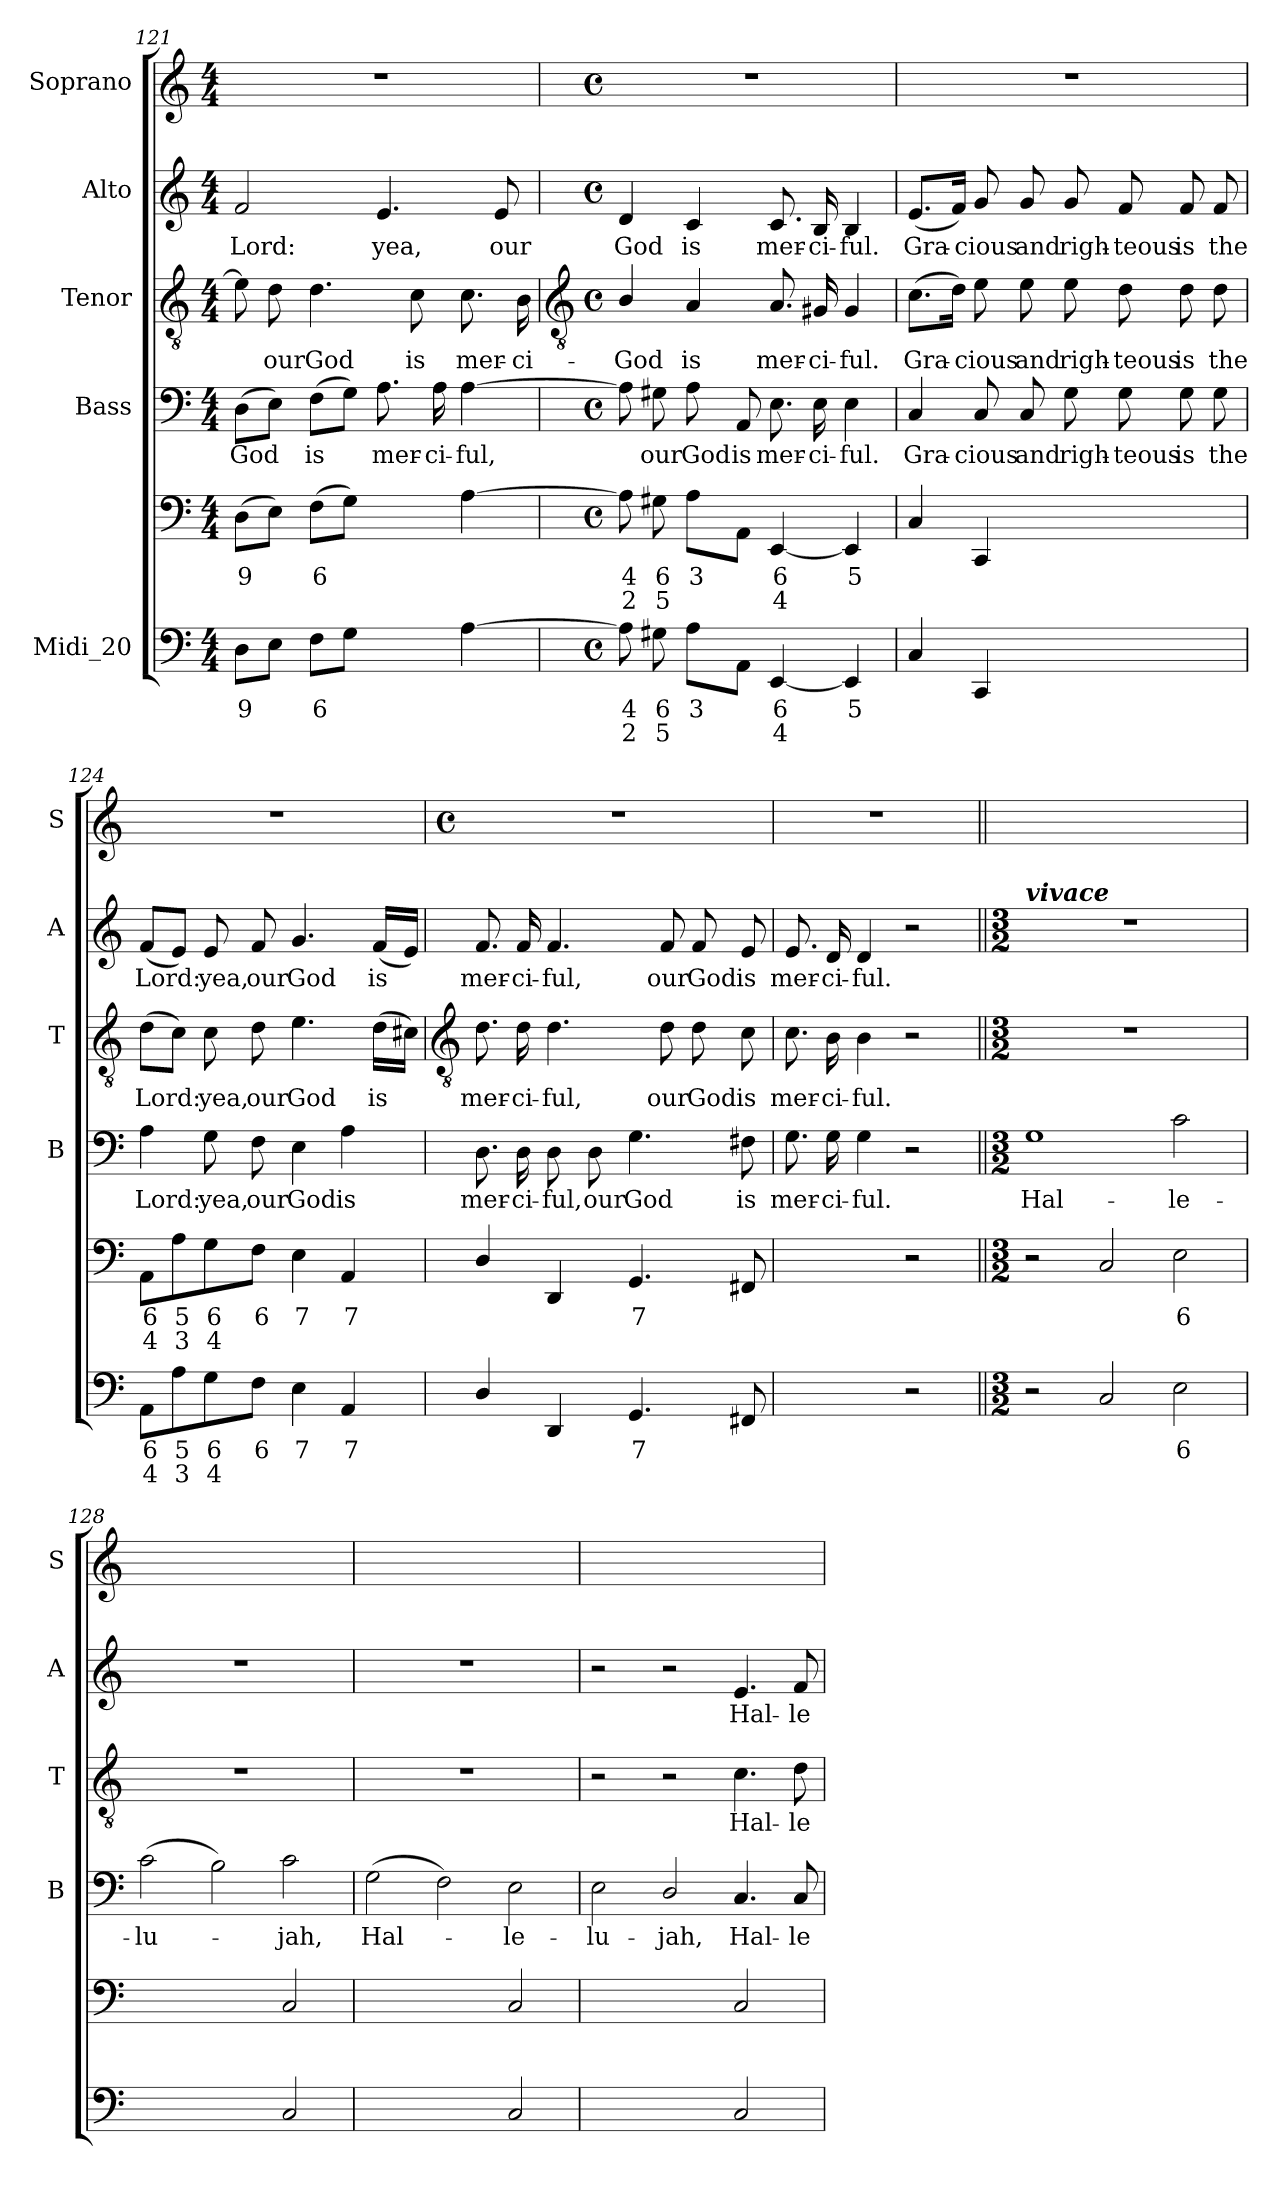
**kern	**text	**text	**kern	**text	**text	**kern	**text	**kern	**text	**kern	**text	**kern
*part5	*part5	*part5	*part5	*part5	*part5	*part4	*part4	*part3	*part3	*part2	*part2	*part1
*staff6	*staff6	*staff6	*staff5	*staff5	*staff5	*staff4	*staff4	*staff3	*staff3	*staff2	*staff2	*staff1
*I"Midi_20	*	*	*	*	*	*I"Bass	*	*I"Tenor	*	*I"Alto	*	*I"Soprano
*	*	*	*	*	*	*I'B	*	*I'T	*	*I'A	*	*I'S
*clefF4	*	*	*clefF4	*	*	*clefF4	*	*clefGv2	*	*clefG2	*	*clefG2
*k[]	*	*	*k[]	*	*	*k[]	*	*k[]	*	*k[]	*	*k[]
*C:	*	*	*C:	*	*	*C:	*	*C:	*	*C:	*	*C:
*M4/4	*	*	*M4/4	*	*	*M4/4	*	*M4/4	*	*M4/4	*	*M4/4
=121	=121	=121	=121	=121	=121	=121	=121	=121	=121	=121	=121	=121
!	!LO:LY:b	!	!	!LO:LY:b	!	!	!LO:LY:b	!	!	!	!LO:LY:b	!
8DL	9	.	(>8DL	9	.	(>8DL	God	8e]	.	2f	Lord:	1r
!	!	!	!	!	!	!	!	!	!LO:LY:b	!	!	!
8EJ	.	.	8EJ)	.	.	8EJ)	.	8d	our	.	.	.
!	!LO:LY:b	!	!	!LO:LY:b	!	!	!LO:LY:b	!	!LO:LY:b	!	!	!
8FL	6	.	(>8FL	6	.	(>8FL	is	4.d	God	.	.	.
8GJ	.	.	8GJ)	.	.	8GJ)	.	.	.	.	.	.
!	!LO:LY:b	!	!	!LO:LY:b	!	!	!LO:LY:b	!	!	!	!LO:LY:b	!
[8Ayy	4	.	[8Ayy	4	.	8.A	mer-	.	.	4.e	yea,	.
!	!LO:LY:b	!	!	!LO:LY:b	!	!	!	!	!LO:LY:b	!	!	!
8ALyy]	3	.	8ALyy]	3	.	.	.	8c	is	.	.	.
!	!	!	!	!	!	!	!LO:LY:b	!	!	!	!	!
.	.	.	.	.	.	16A	-ci-	.	.	.	.	.
!	!	!	!	!	!	!	!LO:LY:b	!	!LO:LY:b	!	!	!
[4A	.	.	[4A	.	.	[4A	-ful,	8.c	mer-	.	.	.
!	!	!	!	!	!	!	!	!	!	!	!LO:LY:b	!
.	.	.	.	.	.	.	.	.	.	8e	our	.
!	!	!	!	!	!	!	!	!	!LO:LY:b	!	!	!
.	.	.	.	.	.	.	.	16B	-ci-	.	.	.
!!LO:LB:g=z
=122	=122	=122	=122	=122	=122	=122	=122	=122	=122	=122	=122	=122
*	*	*	*	*	*	*	*	*clefGv2	*	*	*	*
*M4/4	*	*	*M4/4	*	*	*M4/4	*	*M4/4	*	*M4/4	*	*M4/4
*met(c)	*	*	*met(c)	*	*	*met(c)	*	*met(c)	*	*met(c)	*	*met(c)
!	!LO:LY:b	!LO:LY:b	!	!LO:LY:b	!LO:LY:b	!	!	!	!LO:LY:b	!	!LO:LY:b	!
8A]	4	2	8A]	4	2	8A]	.	4B/	-God	4d	God	1r
!	!LO:LY:b	!LO:LY:b	!	!LO:LY:b	!LO:LY:b	!	!LO:LY:b	!	!	!	!	!
8G#X	6	5	8G#X	6	5	8G#X	our	.	.	.	.	.
!	!LO:LY:b	!	!	!LO:LY:b	!	!	!LO:LY:b	!	!LO:LY:b	!	!LO:LY:b	!
8AL	3	.	8AL	3	.	8A	God	4A	is	4c	is	.
!	!	!	!	!	!	!	!LO:LY:b	!	!	!	!	!
8AAJ	.	.	8AAJ	.	.	8AA	is	.	.	.	.	.
!	!LO:LY:b	!LO:LY:b	!	!LO:LY:b	!LO:LY:b	!	!LO:LY:b	!	!LO:LY:b	!	!LO:LY:b	!
[4EE	6	4	[4EE	6	4	8.E	mer-	8.A	mer-	8.c	mer-	.
!	!	!	!	!	!	!	!LO:LY:b	!	!LO:LY:b	!	!LO:LY:b	!
.	.	.	.	.	.	16E	-ci-	16G#X	-ci-	16B	-ci-	.
!	!LO:LY:b	!	!	!LO:LY:b	!	!	!LO:LY:b	!	!LO:LY:b	!	!LO:LY:b	!
4EE]	5	.	4EE]	5	.	4E	-ful.	4G#	-ful.	4B	-ful.	.
=123	=123	=123	=123	=123	=123	=123	=123	=123	=123	=123	=123	=123
!	!	!	!	!	!	!	!LO:LY:b	!	!LO:LY:b	!	!LO:LY:b	!
4C	.	.	4C	.	.	4C	Gra-	(>8.cL	Gra-	(<8.eL	Gra-	1r
.	.	.	.	.	.	.	.	16dJ)	.	16fJ)	.	.
!	!	!	!	!	!	!	!LO:LY:b	!	!LO:LY:b	!	!LO:LY:b	!
4CC	.	.	4CC	.	.	8C	-cious	8e	cious	8g	cious	.
!	!	!	!	!	!	!	!LO:LY:b	!	!LO:LY:b	!	!LO:LY:b	!
.	.	.	.	.	.	8C	and	8e	and	8g	and	.
!	!LO:LY:b	!LO:LY:b	!	!LO:LY:b	!LO:LY:b	!	!LO:LY:b	!	!LO:LY:b	!	!LO:LY:b	!
[8GGyy	8	6	[8GGyy	8	6	8G	righ-	8e	righ-	8g	righ-	.
!	!LO:LY:b	!LO:LY:b	!	!LO:LY:b	!LO:LY:b	!	!LO:LY:b	!	!LO:LY:b	!	!LO:LY:b	!
4.GGyy]	7	5	4.GGyy]	7	5	8G	-teous	8d	-teous	8f	-teous	.
!	!	!	!	!	!	!	!LO:LY:b	!	!LO:LY:b	!	!LO:LY:b	!
.	.	.	.	.	.	8G	is	8d	is	8f	is	.
!	!	!	!	!	!	!	!LO:LY:b	!	!LO:LY:b	!	!LO:LY:b	!
.	.	.	.	.	.	8G	the	8d	the	8f	the	.
=124	=124	=124	=124	=124	=124	=124	=124	=124	=124	=124	=124	=124
!	!LO:LY:b	!LO:LY:b	!	!LO:LY:b	!LO:LY:b	!	!LO:LY:b	!	!LO:LY:b	!	!LO:LY:b	!
8AAL	6	4	8AAL	6	4	4A	Lord:	(>8dL	Lord:	(<8fL	Lord:	1r
!	!LO:LY:b	!LO:LY:b	!	!LO:LY:b	!LO:LY:b	!	!	!	!	!	!	!
8A	5	3	8A	5	3	.	.	8cJ)	.	8eJ)	.	.
!	!LO:LY:b	!LO:LY:b	!	!LO:LY:b	!LO:LY:b	!	!LO:LY:b	!	!LO:LY:b	!	!LO:LY:b	!
8G	6	4	8G	6	4	8G	yea,	8c	yea,	8e	yea,	.
!	!LO:LY:b	!	!	!LO:LY:b	!	!	!LO:LY:b	!	!LO:LY:b	!	!LO:LY:b	!
8FJ	6	.	8FJ	6	.	8F	our	8d	our	8f	our	.
!	!LO:LY:b	!	!	!LO:LY:b	!	!	!LO:LY:b	!	!LO:LY:b	!	!LO:LY:b	!
4E	7	.	4E	7	.	4E	God	4.e	God	4.g	God	.
!	!LO:LY:b	!	!	!LO:LY:b	!	!	!LO:LY:b	!	!	!	!	!
4AA	7	.	4AA	7	.	4A	is	.	.	.	.	.
!	!	!	!	!	!	!	!	!	!LO:LY:b	!	!LO:LY:b	!
.	.	.	.	.	.	.	.	(>16dLL	is	(<16fLL	is	.
.	.	.	.	.	.	.	.	16c#XJJ)	.	16eJJ)	.	.
!!LO:LB:g=z
=125	=125	=125	=125	=125	=125	=125	=125	=125	=125	=125	=125	=125
*	*	*	*	*	*	*	*	*clefGv2	*	*	*	*
*	*	*	*	*	*	*	*	*	*	*	*	*M4/4
*	*	*	*	*	*	*	*	*	*	*	*	*met(c)
!	!	!	!	!	!	!	!LO:LY:b	!	!LO:LY:b	!	!LO:LY:b	!
4D/	.	.	4D/	.	.	8.D	mer-	8.d	mer-	8.f	mer-	1r
!	!	!	!	!	!	!	!LO:LY:b	!	!LO:LY:b	!	!LO:LY:b	!
.	.	.	.	.	.	16D	-ci-	16d	-ci-	16f	-ci-	.
!	!	!	!	!	!	!	!LO:LY:b	!	!LO:LY:b	!	!LO:LY:b	!
4DD	.	.	4DD	.	.	8D	-ful,	4.d	-ful,	4.f	-ful,	.
!	!	!	!	!	!	!	!LO:LY:b	!	!	!	!	!
.	.	.	.	.	.	8D	our	.	.	.	.	.
!	!LO:LY:b	!	!	!LO:LY:b	!	!	!LO:LY:b	!	!	!	!	!
4.GG	7	.	4.GG	7	.	4.G	God	.	.	.	.	.
!	!	!	!	!	!	!	!	!	!LO:LY:b	!	!LO:LY:b	!
.	.	.	.	.	.	.	.	8d	our	8f	our	.
!	!	!	!	!	!	!	!	!	!LO:LY:b	!	!LO:LY:b	!
.	.	.	.	.	.	.	.	8d	God	8f	God	.
!	!	!	!	!	!	!	!LO:LY:b	!	!LO:LY:b	!	!LO:LY:b	!
8FF#X	.	.	8FF#X	.	.	8F#X	is	8c	is	8e	is	.
=126	=126	=126	=126	=126	=126	=126	=126	=126	=126	=126	=126	=126
!	!LO:LY:b	!LO:LY:b	!	!LO:LY:b	!LO:LY:b	!	!LO:LY:b	!	!LO:LY:b	!	!LO:LY:b	!
[4GGyy	6	4	[4GGyy	6	4	8.G	mer-	8.c	mer-	8.e	mer-	1r
!	!	!	!	!	!	!	!LO:LY:b	!	!LO:LY:b	!	!LO:LY:b	!
.	.	.	.	.	.	16G	-ci-	16B	-ci-	16d	-ci-	.
!	!LO:LY:b	!LO:LY:b	!	!LO:LY:b	!LO:LY:b	!	!LO:LY:b	!	!LO:LY:b	!	!LO:LY:b	!
4GGyy]	5	3	4GGyy]	5	3	4G	-ful.	4B	-ful.	4d	-ful.	.
2r	.	.	2r	.	.	2r	.	2r	.	2r	.	.
=127||	=127||	=127||	=127||	=127||	=127||	=127||	=127||	=127||	=127||	=127||	=127||	=127||
*M3/2	*	*	*M3/2	*	*	*M3/2	*	*M3/2	*	*M3/2	*	*
!	!	!	!	!	!	!	!	!	!	!LO:TX:a:Bi:t=vivace	!	!
!	!	!	!	!	!	!	!LO:LY:b	!LO:N:vis=1	!	!LO:N:vis=1	!	!
2r	.	.	2r	.	.	1G	Hal-	1.r	.	1.r	.	1.r
2C	.	.	2C	.	.	.	.	.	.	.	.	.
!	!LO:LY:b	!	!	!LO:LY:b	!	!	!LO:LY:b	!	!	!	!	!
2E	6	.	2E	6	.	2c	-le-	.	.	.	.	.
=128	=128	=128	=128	=128	=128	=128	=128	=128	=128	=128	=128	=128
!	!LO:LY:b	!	!	!LO:LY:b	!	!	!LO:LY:b	!LO:N:vis=1	!	!LO:N:vis=1	!	!
[2Dyy	7	.	[2Dyy	7	.	(>2c	-lu-	1.r	.	1.r	.	1.r
!	!LO:LY:b	!	!	!LO:LY:b	!	!	!	!	!	!	!	!
2Dyy]	6	.	2Dyy]	6	.	2B)	.	.	.	.	.	.
!	!	!	!	!	!	!	!LO:LY:b	!	!	!	!	!
2C	.	.	2C	.	.	2c	jah,	.	.	.	.	.
=129	=129	=129	=129	=129	=129	=129	=129	=129	=129	=129	=129	=129
!	!LO:LY:b	!	!	!LO:LY:b	!	!	!LO:LY:b	!LO:N:vis=1	!	!LO:N:vis=1	!	!
[2BByy	6	.	[2BByy	6	.	(>2G	Hal-	1.r	.	1.r	.	1.r
!	!LO:LY:b	!	!	!LO:LY:b	!	!	!	!	!	!	!	!
2BByy]	5	.	2BByy]	5	.	2F)	.	.	.	.	.	.
!	!	!	!	!	!	!	!LO:LY:b	!	!	!	!	!
2C	.	.	2C	.	.	2E	le-	.	.	.	.	.
=130	=130	=130	=130	=130	=130	=130	=130	=130	=130	=130	=130	=130
!	!LO:LY:b	!LO:LY:b	!	!LO:LY:b	!LO:LY:b	!	!LO:LY:b	!	!	!	!	!
[2GGyy	6	4	[2GGyy	6	4	2E	-lu-	2r	.	2r	.	1.r
!	!LO:LY:b	!LO:LY:b	!	!LO:LY:b	!LO:LY:b	!	!LO:LY:b	!	!	!	!	!
2GGyy]	5	3	2GGyy]	5	3	2D/	-jah,	2r	.	2r	.	.
!	!	!	!	!	!	!	!LO:LY:b	!	!LO:LY:b	!	!LO:LY:b	!
2C	.	.	2C	.	.	4.C	Hal-	4.c	Hal-	4.e	Hal-	.
!	!	!	!	!	!	!	!LO:LY:b	!	!LO:LY:b	!	!LO:LY:b	!
.	.	.	.	.	.	8C	-le-	8d	-le-	8f	-le-	.
=	=	=	=	=	=	=	=	=	=	=	=	=
*-	*-	*-	*-	*-	*-	*-	*-	*-	*-	*-	*-	*-
